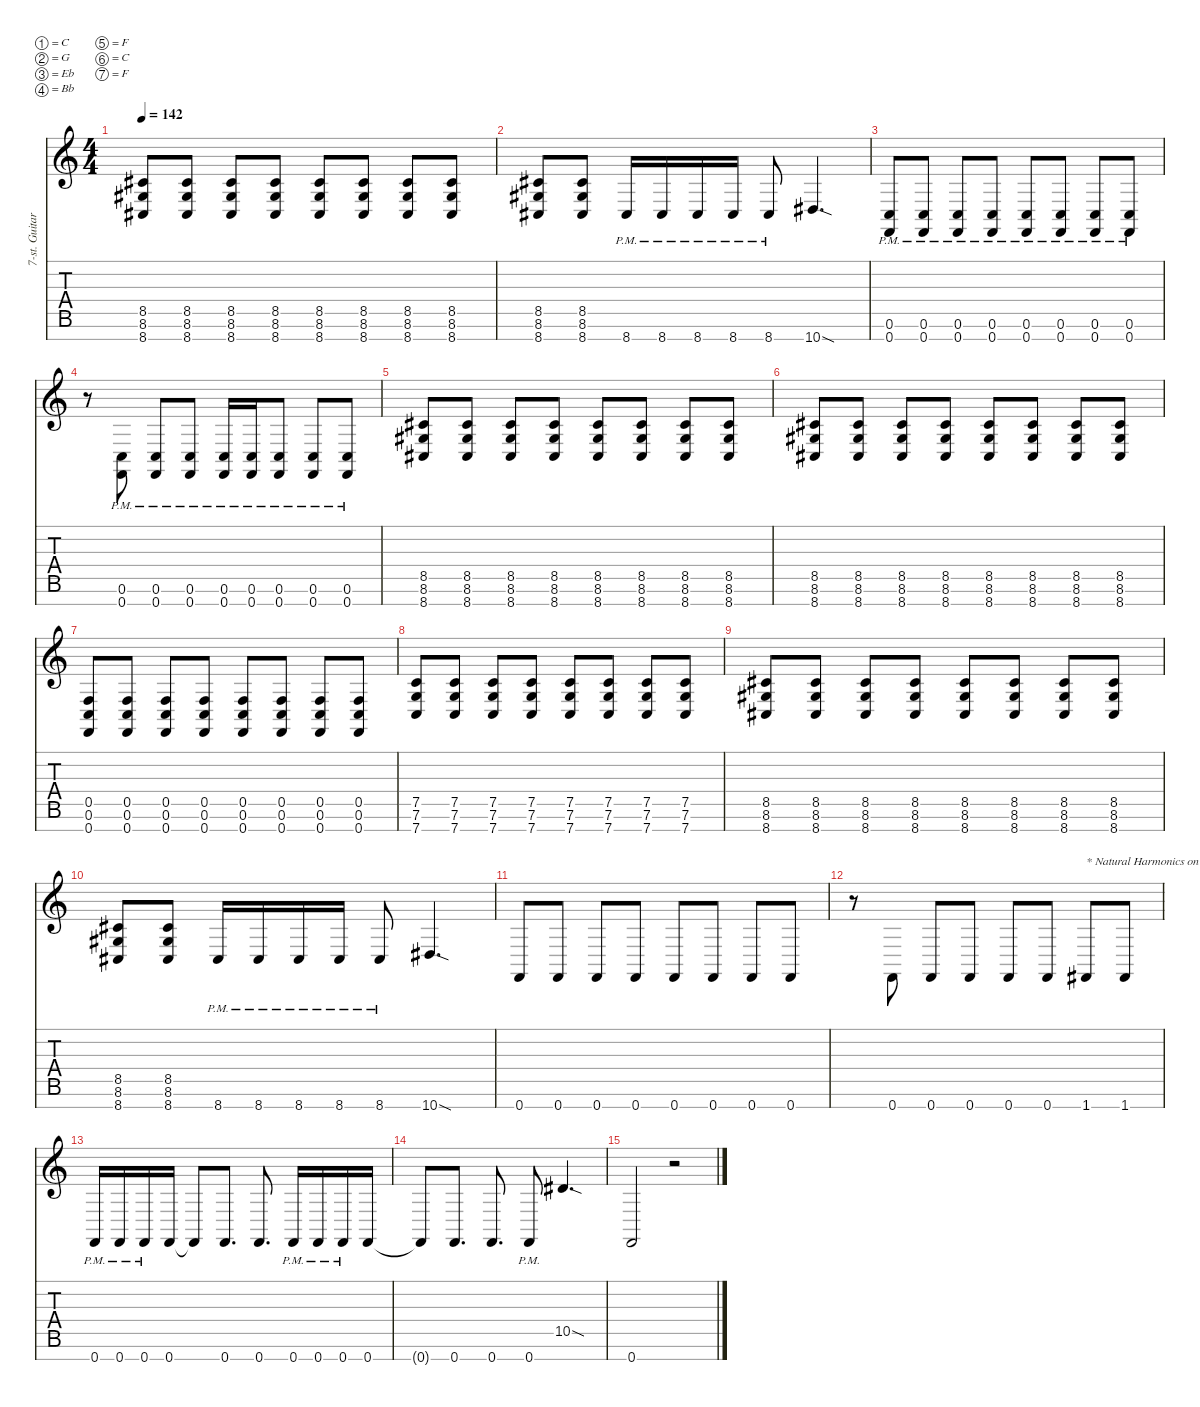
\defaultSystemsLayout 4
\hideDynamics
\bracketExtendMode nobrackets
\otherSystemsTrackNameOrientation horizontal
\track ("Distortion Guitar" "7-st. Guitar") {instrument distortionguitar}
\staff {score tabs}
\tuning (C4 G3 Eb3 Bb2 F2 C2 F1)
\ts (4 4)
\tempo 142
\clef g2
\ks c
(8.7{acc #} 8.6{acc #} 8.5{acc #}).8{dy mf beam Up} (8.7{acc #} 8.6{acc #} 8.5{acc #}).8{beam Up} (8.7{acc #} 8.6{acc #} 8.5{acc #}).8{beam Up} (8.7{acc #} 8.6{acc #} 8.5{acc #}).8{beam Up} (8.7{acc #} 8.6{acc #} 8.5{acc #}).8{beam Up} (8.7{acc #} 8.6{acc #} 8.5{acc #}).8{beam Up} (8.7{acc #} 8.6{acc #} 8.5{acc #}).8{beam Up} (8.7{acc #} 8.6{acc #} 8.5{acc #}).8{beam Up} |
(8.7{acc #} 8.6{acc #} 8.5{acc #}).8{beam Up} (8.7{acc #} 8.6{acc #} 8.5{acc #}).8{beam Up} 8.7{pm acc #}.16{beam Up} 8.7{pm acc #}.16{beam Up} 8.7{pm acc #}.16{beam Up} 8.7{pm acc #}.16{beam Up} 8.7{pm acc #}.8{beam Up} 10.7{sod acc #}.4{d beam Up} |
(0.7 0.6{pm}).8{beam Up} (0.7 0.6{pm}).8{beam Up} (0.7 0.6{pm}).8{beam Up} (0.7 0.6{pm}).8{beam Up} (0.7 0.6{pm}).8{beam Up} (0.7 0.6{pm}).8{beam Up} (0.7 0.6{pm}).8{beam Up} (0.7 0.6{pm}).8{beam Up} |
r.8{beam Down} (0.7 0.6{pm}).8{beam Up} (0.7 0.6{pm}).8{beam Up} (0.7 0.6{pm}).8{beam Up} (0.7 0.6{pm}).16{beam Up} (0.7 0.6{pm}).16{beam Up} (0.7 0.6{pm}).8{beam Up} (0.7 0.6{pm}).8{beam Up} (0.7 0.6{pm}).8{beam Up} |
(8.7{acc #} 8.6{acc #} 8.5{acc #}).8{beam Up} (8.7{acc #} 8.6{acc #} 8.5{acc #}).8{beam Up} (8.7{acc #} 8.6{acc #} 8.5{acc #}).8{beam Up} (8.7{acc #} 8.6{acc #} 8.5{acc #}).8{beam Up} (8.7{acc #} 8.6{acc #} 8.5{acc #}).8{beam Up} (8.7{acc #} 8.6{acc #} 8.5{acc #}).8{beam Up} (8.7{acc #} 8.6{acc #} 8.5{acc #}).8{beam Up} (8.7{acc #} 8.6{acc #} 8.5{acc #}).8{beam Up} |
(8.7{acc #} 8.6{acc #} 8.5{acc #}).8{beam Up} (8.7{acc #} 8.6{acc #} 8.5{acc #}).8{beam Up} (8.7{acc #} 8.6{acc #} 8.5{acc #}).8{beam Up} (8.7{acc #} 8.6{acc #} 8.5{acc #}).8{beam Up} (8.7{acc #} 8.6{acc #} 8.5{acc #}).8{beam Up} (8.7{acc #} 8.6{acc #} 8.5{acc #}).8{beam Up} (8.7{acc #} 8.6{acc #} 8.5{acc #}).8{beam Up} (8.7{acc #} 8.6{acc #} 8.5{acc #}).8{beam Up} |
(0.7 0.6 0.5).8{beam Up} (0.7 0.6 0.5).8{beam Up} (0.7 0.6 0.5).8{beam Up} (0.7 0.6 0.5).8{beam Up} (0.7 0.6 0.5).8{beam Up} (0.7 0.6 0.5).8{beam Up} (0.7 0.6 0.5).8{beam Up} (0.7 0.6 0.5).8{beam Up} |
(7.5 7.6 7.7).8{beam Up} (7.5 7.6 7.7).8{beam Up} (7.5 7.6 7.7).8{beam Up} (7.5 7.6 7.7).8{beam Up} (7.5 7.6 7.7).8{beam Up} (7.5 7.6 7.7).8{beam Up} (7.5 7.6 7.7).8{beam Up} (7.5 7.6 7.7).8{beam Up} |
(8.7{acc #} 8.6{acc #} 8.5{acc #}).8{beam Up} (8.7{acc #} 8.6{acc #} 8.5{acc #}).8{beam Up} (8.7{acc #} 8.6{acc #} 8.5{acc #}).8{beam Up} (8.7{acc #} 8.6{acc #} 8.5{acc #}).8{beam Up} (8.7{acc #} 8.6{acc #} 8.5{acc #}).8{beam Up} (8.7{acc #} 8.6{acc #} 8.5{acc #}).8{beam Up} (8.7{acc #} 8.6{acc #} 8.5{acc #}).8{beam Up} (8.7{acc #} 8.6{acc #} 8.5{acc #}).8{beam Up} |
(8.7{acc #} 8.6{acc #} 8.5{acc #}).8{beam Up} (8.7{acc #} 8.6{acc #} 8.5{acc #}).8{beam Up} 8.7{pm acc #}.16{beam Up} 8.7{pm acc #}.16{beam Up} 8.7{pm acc #}.16{beam Up} 8.7{pm acc #}.16{beam Up} 8.7{pm acc #}.8{beam Up} 10.7{sod acc #}.4{d beam Up} |
0.7.8{beam Up} 0.7.8{beam Up} 0.7.8{beam Up} 0.7.8{beam Up} 0.7.8{beam Up} 0.7.8{beam Up} 0.7.8{beam Up} 0.7.8{beam Up} |
r.8{beam Down} 0.7.8{beam Up} 0.7.8{beam Up} 0.7.8{beam Up} 0.7.8{beam Up} 0.7.8{beam Up} 1.7{acc #}.8{txt "* Natural Harmonics on 1st fret" beam Up} 1.7{acc #}.8{beam Up} |
0.7{pm}.16{beam Up} 0.7{pm}.16{beam Up} 0.7{pm}.16{beam Up} 0.7.16{beam Up} 0.7{t}.8{beam Up} 0.7.8{d beam Up} 0.7.8{d beam Up} 0.7{pm}.16{beam Up} 0.7{pm}.16{beam Up} 0.7{pm}.16{beam Up} 0.7.16{beam Up} |
0.7{t}.8{beam Up} 0.7.8{d beam Up} 0.7.8{d beam Up} 0.7{pm}.8{beam Up} 10.5{sod acc #}.4{d beam Up} |
0.7.2{beam Up} r.2{beam Up}
